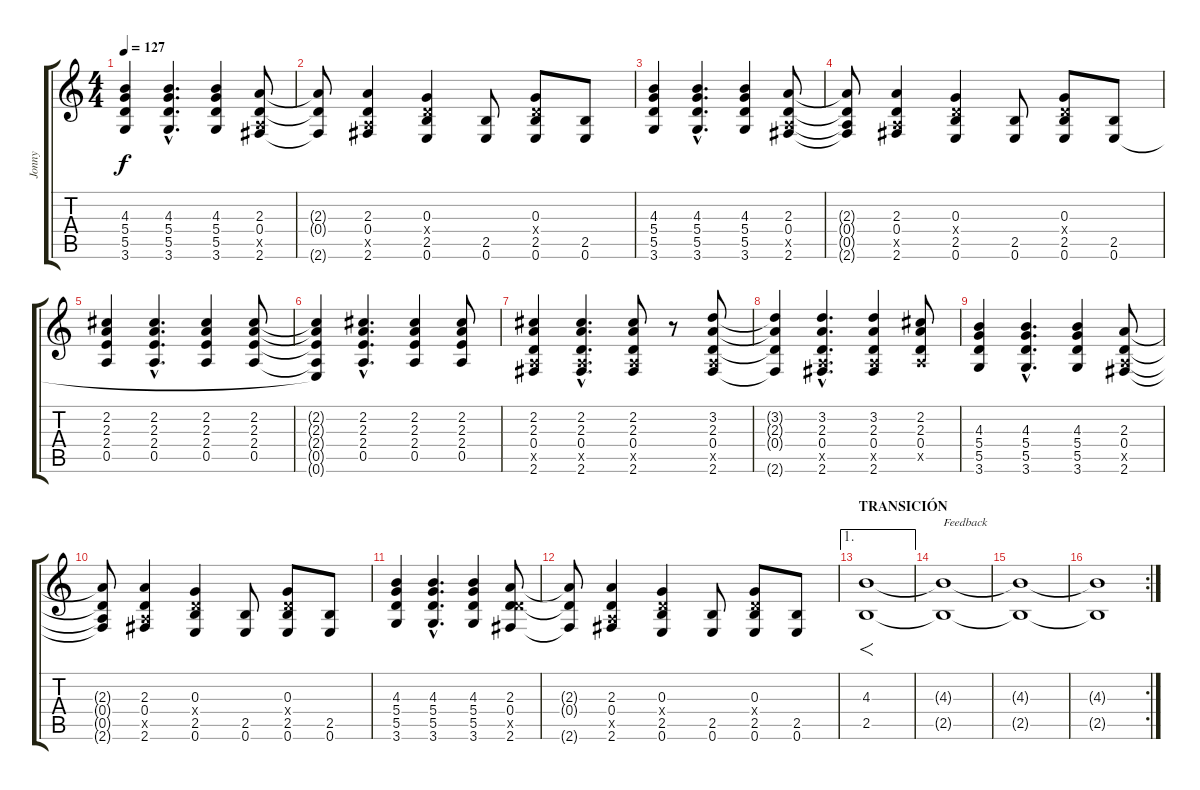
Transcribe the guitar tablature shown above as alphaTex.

\track ("Jonny" "Jonny") {instrument overdrivenguitar}
\staff {score tabs}
\tuning (E4 B3 G3 D3 A2 E2) {hide}
\ts (4 4)
\tempo 127
\clef g2
\ks c
(4.3 5.4 5.5 3.6).4{dy f} (4.3{hac} 5.4{hac} 5.5{hac} 3.6{hac}).4{d} (4.3 5.4 5.5 3.6).4 (2.3 0.4 0.5{x} 2.6).8 |
(2.3{t} 0.4{t} 2.6{t}).8 (2.3 0.4 0.5{x} 2.6).4 (0.3 0.4{x} 2.5 0.6).4 (2.5 0.6).8 (0.3 0.4{x} 2.5 0.6).8 (2.5 0.6).8 |
(4.3 5.4 5.5 3.6).4 (4.3{hac} 5.4{hac} 5.5{hac} 3.6{hac}).4{d} (4.3 5.4 5.5 3.6).4 (2.3 0.4 0.5{x} 2.6).8 |
(2.3{t} 0.4{t} 0.5{t} 2.6{t}).8 (2.3 0.4 0.5{x} 2.6).4 (0.3 0.4{x} 2.5 0.6).4 (2.5 0.6).8 (0.3 0.4{x} 2.5 0.6).8 (2.5 0.6).8 |
(2.2 2.3 2.4 0.5).4 (2.2{hac} 2.3{hac} 2.4{hac} 0.5{hac}).4{d} (2.2 2.3 2.4 0.5).4 (2.2 2.3 2.4 0.5).8 |
(2.2{t} 2.3{t} 2.4{t} 0.5{t} 0.6{t}).4 (2.2{hac} 2.3{hac} 2.4{hac} 0.5{hac}).4{d} (2.2 2.3 2.4 0.5).4 (2.2 2.3 2.4 0.5).8 |
(2.2 2.3 0.4 0.5{x} 2.6).4 (2.2{hac} 2.3{hac} 0.4{hac} 0.5{hac x} 2.6{hac}).4{d} (2.2 2.3 0.4 0.5{x} 2.6).8 r.8 (3.2 2.3 0.4 0.5{x} 2.6).8 |
(3.2{t} 2.3{t} 0.4{t} 2.6{t}).4 (3.2{hac} 2.3{hac} 0.4{hac} 0.5{hac x} 2.6{hac}).4{d} (3.2 2.3 0.4 0.5{x} 2.6).4 (2.2 2.3 0.4 0.5{x}).8 |
(4.3 5.4 5.5 3.6).4 (4.3{hac} 5.4{hac} 5.5{hac} 3.6{hac}).4{d} (4.3 5.4 5.5 3.6).4 (2.3 0.4 0.5{x} 2.6).8 |
(2.3{t} 0.4{t} 0.5{t} 2.6{t}).8 (2.3 0.4 0.5{x} 2.6).4 (0.3 0.4{x} 2.5 0.6).4 (2.5 0.6).8 (0.3 0.4{x} 2.5 0.6).8 (2.5 0.6).8 |
(4.3 5.4 5.5 3.6).4 (4.3{hac} 5.4{hac} 5.5{hac} 3.6{hac}).4{d} (4.3 5.4 5.5 3.6).4 (2.3 0.4 5.5{x} 2.6).8 |
(2.3{t} 0.4{t} 2.6{t}).8 (2.3 0.4 0.5{x} 2.6).4 (0.3 0.4{x} 2.5 0.6).4 (2.5 0.6).8 (0.3 0.4{x} 2.5 0.6).8 (2.5 0.6).8 |
\ae 1
\section ("" "TRANSICIÓN")
(4.3 2.5).1{f volume 14 instrument overdrivenguitar} |
(4.3{t} 2.5{t}).1{txt "Feedback"} |
(4.3{t} 2.5{t}).1 |
\rc 2
(4.3{t} 2.5{t}).1
